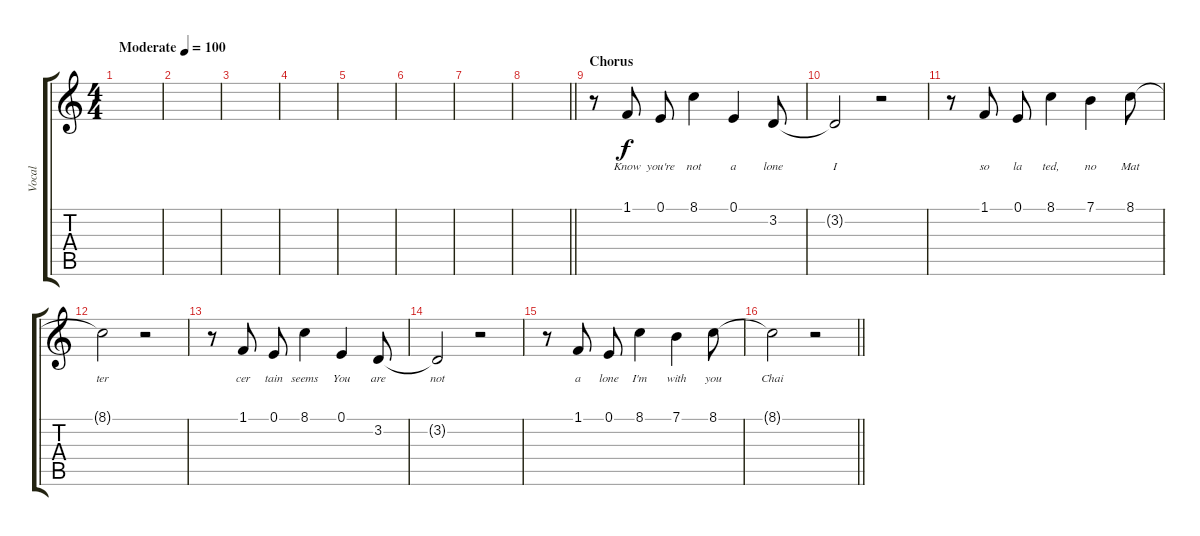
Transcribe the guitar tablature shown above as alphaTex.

\track ("Vocal" "Vocal") {instrument acousticgrandpiano}
\staff {score tabs}
\tuning (E4 B3 G3 D3 A2 E2) {hide}
\ts (4 4)
\tempo (100 "Moderate")
\clef g2
\ks c
|
|
|
|
|
|
|
\barLineRight lightlight
|
\section ("" "Chorus")
r.8 1.1.8{lyrics (0 "Know") lyrics (1 "") lyrics (2 "") lyrics (3 "") lyrics (4 "")} 0.1.8{lyrics (0 "you're") lyrics (1 "") lyrics (2 "") lyrics (3 "") lyrics (4 "")} 8.1.4{lyrics (0 "not") lyrics (1 "") lyrics (2 "") lyrics (3 "") lyrics (4 "")} 0.1.4{lyrics (0 "a") lyrics (1 "") lyrics (2 "") lyrics (3 "") lyrics (4 "")} 3.2.8{lyrics (0 "lone") lyrics (1 "") lyrics (2 "") lyrics (3 "") lyrics (4 "")} |
3.2{t}.2{lyrics (0 "I") lyrics (1 "") lyrics (2 "") lyrics (3 "") lyrics (4 "")} r.2 |
r.8 1.1.8{lyrics (0 "so") lyrics (1 "") lyrics (2 "") lyrics (3 "") lyrics (4 "")} 0.1.8{lyrics (0 "la") lyrics (1 "") lyrics (2 "") lyrics (3 "") lyrics (4 "")} 8.1.4{lyrics (0 "ted,") lyrics (1 "") lyrics (2 "") lyrics (3 "") lyrics (4 "")} 7.1.4{lyrics (0 "no") lyrics (1 "") lyrics (2 "") lyrics (3 "") lyrics (4 "")} 8.1.8{lyrics (0 "Mat") lyrics (1 "") lyrics (2 "") lyrics (3 "") lyrics (4 "")} |
8.1{t}.2{lyrics (0 "ter") lyrics (1 "") lyrics (2 "") lyrics (3 "") lyrics (4 "")} r.2 |
r.8 1.1.8{lyrics (0 "cer") lyrics (1 "") lyrics (2 "") lyrics (3 "") lyrics (4 "")} 0.1.8{lyrics (0 "tain") lyrics (1 "") lyrics (2 "") lyrics (3 "") lyrics (4 "")} 8.1.4{lyrics (0 "seems") lyrics (1 "") lyrics (2 "") lyrics (3 "") lyrics (4 "")} 0.1.4{lyrics (0 "You") lyrics (1 "") lyrics (2 "") lyrics (3 "") lyrics (4 "")} 3.2.8{lyrics (0 "are") lyrics (1 "") lyrics (2 "") lyrics (3 "") lyrics (4 "")} |
3.2{t}.2{lyrics (0 "not") lyrics (1 "") lyrics (2 "") lyrics (3 "") lyrics (4 "")} r.2 |
r.8 1.1.8{lyrics (0 "a") lyrics (1 "") lyrics (2 "") lyrics (3 "") lyrics (4 "")} 0.1.8{lyrics (0 "lone") lyrics (1 "") lyrics (2 "") lyrics (3 "") lyrics (4 "")} 8.1.4{lyrics (0 "I'm") lyrics (1 "") lyrics (2 "") lyrics (3 "") lyrics (4 "")} 7.1.4{lyrics (0 "with") lyrics (1 "") lyrics (2 "") lyrics (3 "") lyrics (4 "")} 8.1.8{lyrics (0 "you") lyrics (1 "") lyrics (2 "") lyrics (3 "") lyrics (4 "")} |
\barLineRight lightlight
8.1{t}.2{lyrics (0 "Chai") lyrics (1 "") lyrics (2 "") lyrics (3 "") lyrics (4 "")} r.2
